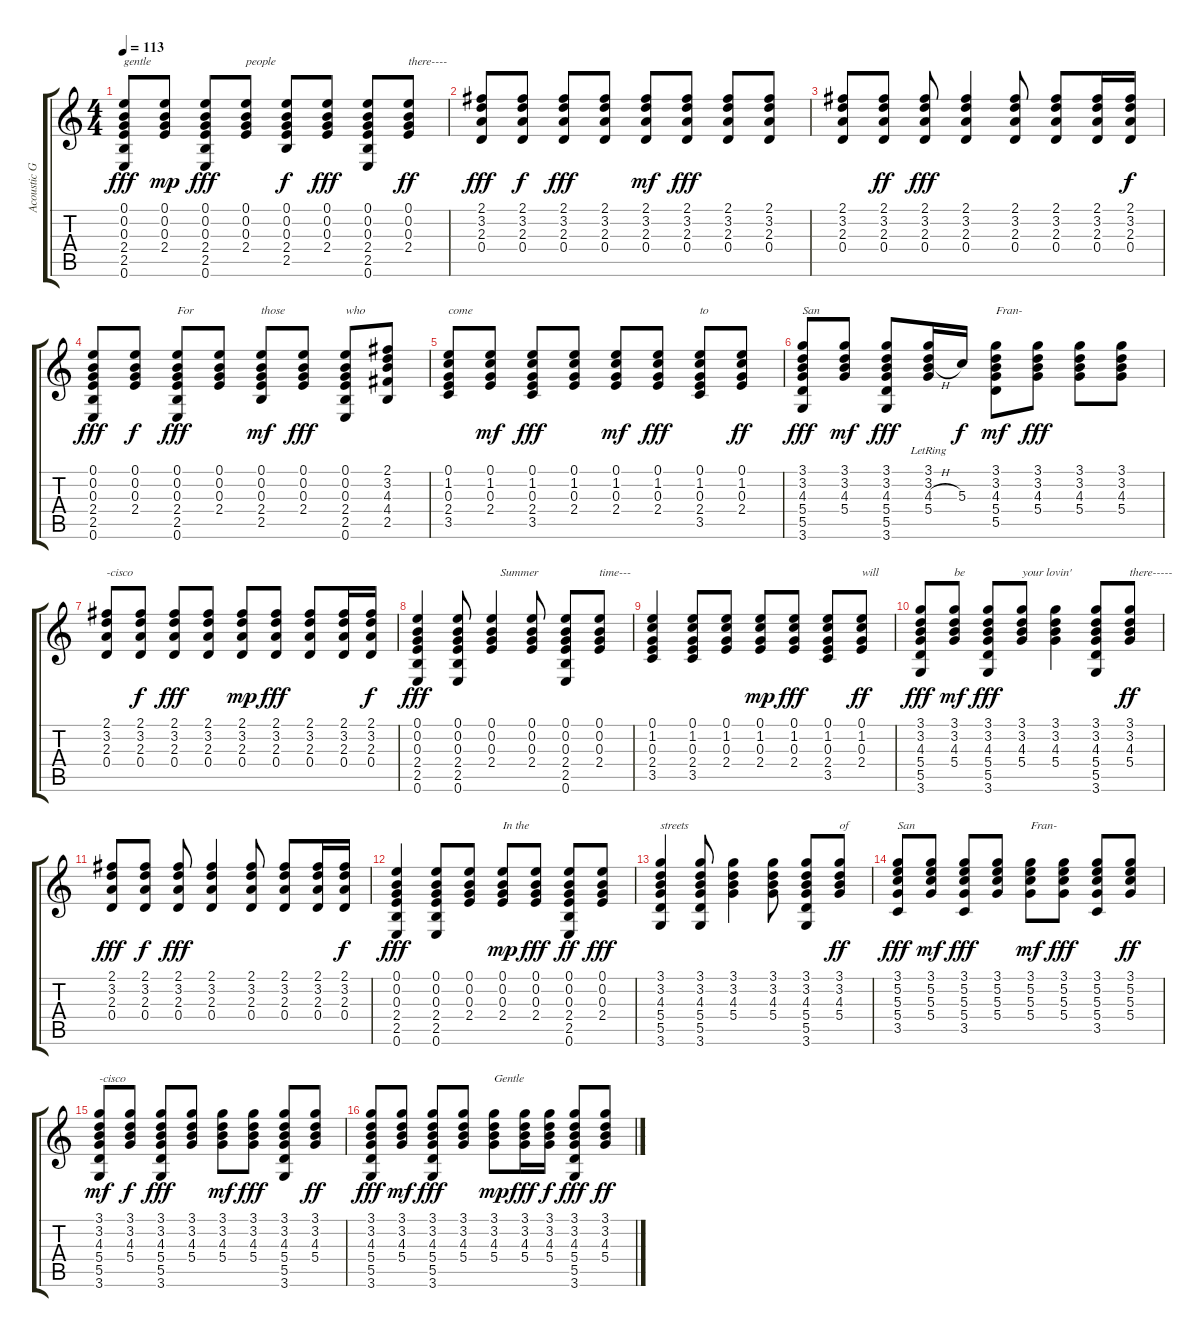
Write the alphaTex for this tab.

\track ("Acoustic Guitar" "Acoustic G") {instrument acousticguitarsteel}
\staff {score tabs}
\tuning (E4 B3 G3 D3 A2 E2) {hide}
\ts (4 4)
\tempo 113
\clef g2
\ks c
(0.1 0.2 0.3 2.4 2.5 0.6).8{txt "gentle" dy fff} (0.1 0.2 0.3 2.4).8{dy mp} (0.1 0.2 0.3 2.4 2.5 0.6).8{dy fff} (0.1 0.2 0.3 2.4).8{txt "people"} (0.1 0.2 0.3 2.4 2.5).8{dy f} (0.1 0.2 0.3 2.4).8{dy fff} (0.1 0.2 0.3 2.4 2.5 0.6).8 (0.1 0.2 0.3 2.4).8{txt "there----" dy ff} |
(2.1 3.2 2.3 0.4).8{dy fff} (2.1 3.2 2.3 0.4).8{dy f} (2.1 3.2 2.3 0.4).8{dy fff} (2.1 3.2 2.3 0.4).8 (2.1 3.2 2.3 0.4).8{dy mf} (2.1 3.2 2.3 0.4).8{dy fff} (2.1 3.2 2.3 0.4).8 (2.1 3.2 2.3 0.4).8 |
(2.1 3.2 2.3 0.4).8 (2.1 3.2 2.3 0.4).8{dy ff} (2.1 3.2 2.3 0.4).8{dy fff} (2.1 3.2 2.3 0.4).4 (2.1 3.2 2.3 0.4).8 (2.1 3.2 2.3 0.4).8 (2.1 3.2 2.3 0.4).16 (2.1 3.2 2.3 0.4).16{dy f} |
(0.1 0.2 0.3 2.4 2.5 0.6).8{dy fff} (0.1 0.2 0.3 2.4).8{dy f} (0.1 0.2 0.3 2.4 2.5 0.6).8{txt "For" dy fff} (0.1 0.2 0.3 2.4).8 (0.1 0.2 0.3 2.4 2.5).8{txt "those" dy mf} (0.1 0.2 0.3 2.4).8{dy fff} (0.1 0.2 0.3 2.4 2.5 0.6).8{txt "who"} (2.1 3.2 4.3 4.4 2.5).8 |
(0.1 1.2 0.3 2.4 3.5).8{txt "come"} (0.1 1.2 0.3 2.4).8{dy mf} (0.1 1.2 0.3 2.4 3.5).8{dy fff} (0.1 1.2 0.3 2.4).8 (0.1 1.2 0.3 2.4).8{dy mf} (0.1 1.2 0.3 2.4).8{dy fff} (0.1 1.2 0.3 2.4 3.5).8{txt "to"} (0.1 1.2 0.3 2.4).8{dy ff} |
(3.1 3.2 4.3 5.4 5.5 3.6).8{txt "San" dy fff} (3.1 3.2 4.3 5.4).8{dy mf} (3.1 3.2 4.3 5.4 5.5 3.6).8{dy fff} (3.1 3.2{lr} 4.3{h} 5.4{lr}).16 5.3.16{dy f} (3.1 3.2 4.3 5.4 5.5).8{txt "Fran-" dy mf} (3.1 3.2 4.3 5.4).8{dy fff} (3.1 3.2 4.3 5.4).8 (3.1 3.2 4.3 5.4).8 |
(2.1 3.2 2.3 0.4).8{txt "-cisco"} (2.1 3.2 2.3 0.4).8{dy f} (2.1 3.2 2.3 0.4).8{dy fff} (2.1 3.2 2.3 0.4).8 (2.1 3.2 2.3 0.4).8{dy mp} (2.1 3.2 2.3 0.4).8{dy fff} (2.1 3.2 2.3 0.4).8 (2.1 3.2 2.3 0.4).16 (2.1 3.2 2.3 0.4).16{dy f} |
(0.1 0.2 0.3 2.4 2.5 0.6).4{dy fff} (0.1 0.2 0.3 2.4 2.5 0.6).8 (0.1 0.2 0.3 2.4).4{txt "   Summer"} (0.1 0.2 0.3 2.4).8 (0.1 0.2 0.3 2.4 2.5 0.6).8 (0.1 0.2 0.3 2.4).8{txt "time---"} |
(0.1 1.2 0.3 2.4 3.5).4 (0.1 1.2 0.3 2.4 3.5).8 (0.1 1.2 0.3 2.4).8 (0.1 1.2 0.3 2.4).8{dy mp} (0.1 1.2 0.3 2.4).8{dy fff} (0.1 1.2 0.3 2.4 3.5).8 (0.1 1.2 0.3 2.4).8{txt "will" dy ff} |
(3.1 3.2 4.3 5.4 5.5 3.6).8{dy fff} (3.1 3.2 4.3 5.4).8{txt "be" dy mf} (3.1 3.2 4.3 5.4 5.5 3.6).8{dy fff} (3.1 3.2 4.3 5.4).8{txt "your lovin'"} (3.1 3.2 4.3 5.4).4 (3.1 3.2 4.3 5.4 5.5 3.6).8 (3.1 3.2 4.3 5.4).8{txt "there-----" dy ff} |
(2.1 3.2 2.3 0.4).8{dy fff} (2.1 3.2 2.3 0.4).8{dy f} (2.1 3.2 2.3 0.4).8{dy fff} (2.1 3.2 2.3 0.4).4 (2.1 3.2 2.3 0.4).8 (2.1 3.2 2.3 0.4).8 (2.1 3.2 2.3 0.4).16 (2.1 3.2 2.3 0.4).16{dy f} |
(0.1 0.2 0.3 2.4 2.5 0.6).4{dy fff} (0.1 0.2 0.3 2.4 2.5 0.6).8 (0.1 0.2 0.3 2.4).8 (0.1 0.2 0.3 2.4).8{txt "In the" dy mp} (0.1 0.2 0.3 2.4).8{dy fff} (0.1 0.2 0.3 2.4 2.5 0.6).8{dy ff} (0.1 0.2 0.3 2.4).8{dy fff} |
(3.1 3.2 4.3 5.4 5.5 3.6).4{txt "streets"} (3.1 3.2 4.3 5.4 5.5 3.6).8 (3.1 3.2 4.3 5.4).4 (3.1 3.2 4.3 5.4).8 (3.1 3.2 4.3 5.4 5.5 3.6).8 (3.1 3.2 4.3 5.4).8{txt "of" dy ff} |
(3.1 5.2 5.3 5.4 3.5).8{txt "San" dy fff} (3.1 5.2 5.3 5.4).8{dy mf} (3.1 5.2 5.3 5.4 3.5).8{dy fff} (3.1 5.2 5.3 5.4).8 (3.1 5.2 5.3 5.4).8{txt "Fran-" dy mf} (3.1 5.2 5.3 5.4).8{dy fff} (3.1 5.2 5.3 5.4 3.5).8 (3.1 5.2 5.3 5.4).8{dy ff} |
(3.1 3.2 4.3 5.4 5.5 3.6).8{txt "-cisco" dy mf} (3.1 3.2 4.3 5.4).8{dy f} (3.1 3.2 4.3 5.4 5.5 3.6).8{dy fff} (3.1 3.2 4.3 5.4).8 (3.1 3.2 4.3 5.4).8{dy mf} (3.1 3.2 4.3 5.4).8{dy fff} (3.1 3.2 4.3 5.4 5.5 3.6).8 (3.1 3.2 4.3 5.4).8{dy ff} |
(3.1 3.2 4.3 5.4 5.5 3.6).8{dy fff} (3.1 3.2 4.3 5.4).8{dy mf} (3.1 3.2 4.3 5.4 5.5 3.6).8{dy fff} (3.1 3.2 4.3 5.4).8 (3.1 3.2 4.3 5.4).8{txt "Gentle" dy mp} (3.1 3.2 4.3 5.4).16{dy fff} (3.1 3.2 4.3 5.4).16{dy f} (3.1 3.2 4.3 5.4 5.5 3.6).8{dy fff} (3.1 3.2 4.3 5.4).8{dy ff}
